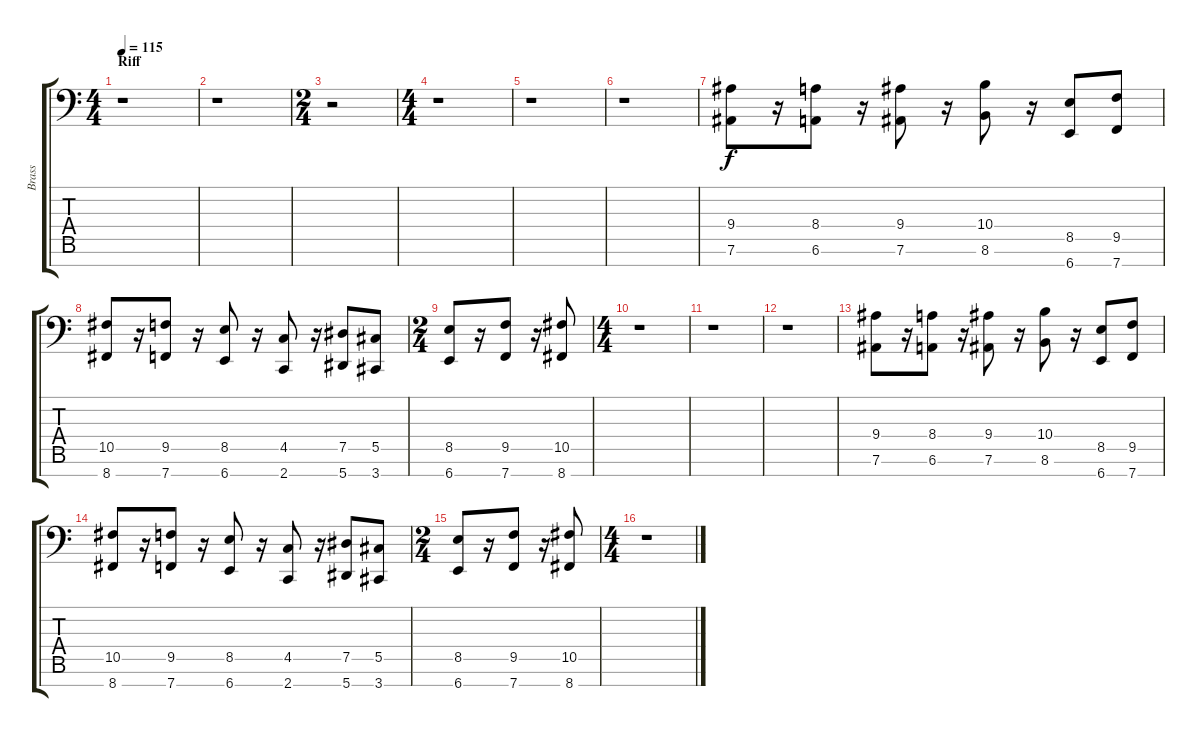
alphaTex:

\track ("Brass" "Brass") {instrument brasssection}
\staff {score tabs}
\tuning (Eb4 Bb3 Gb3 Db3 Ab2 Eb2 Bb1) {hide}
\ts (4 4)
\section ("" "Riff")
\tempo 115
\clef f4
\ks c
r.1{dy f} |
r.1 |
\ts (2 4)
r.2 |
\ts (4 4)
r.1 |
r.1 |
r.1 |
(9.4 7.6).8 r.16 (8.4 6.6).8 r.16 (9.4 7.6).8 r.16 (10.4 8.6).8 r.16 (8.5 6.7).8 (9.5 7.7).8 |
(10.5 8.7).8 r.16 (9.5 7.7).8 r.16 (8.5 6.7).8 r.16 (4.5 2.7).8 r.16 (7.5 5.7).8 (5.5 3.7).8 |
\ts (2 4)
(8.5 6.7).8 r.16 (9.5 7.7).8 r.16 (10.5 8.7).8 |
\ts (4 4)
r.1 |
r.1 |
r.1 |
(9.4 7.6).8 r.16 (8.4 6.6).8 r.16 (9.4 7.6).8 r.16 (10.4 8.6).8 r.16 (8.5 6.7).8 (9.5 7.7).8 |
(10.5 8.7).8 r.16 (9.5 7.7).8 r.16 (8.5 6.7).8 r.16 (4.5 2.7).8 r.16 (7.5 5.7).8 (5.5 3.7).8 |
\ts (2 4)
(8.5 6.7).8 r.16 (9.5 7.7).8 r.16 (10.5 8.7).8 |
\ts (4 4)
r.1
